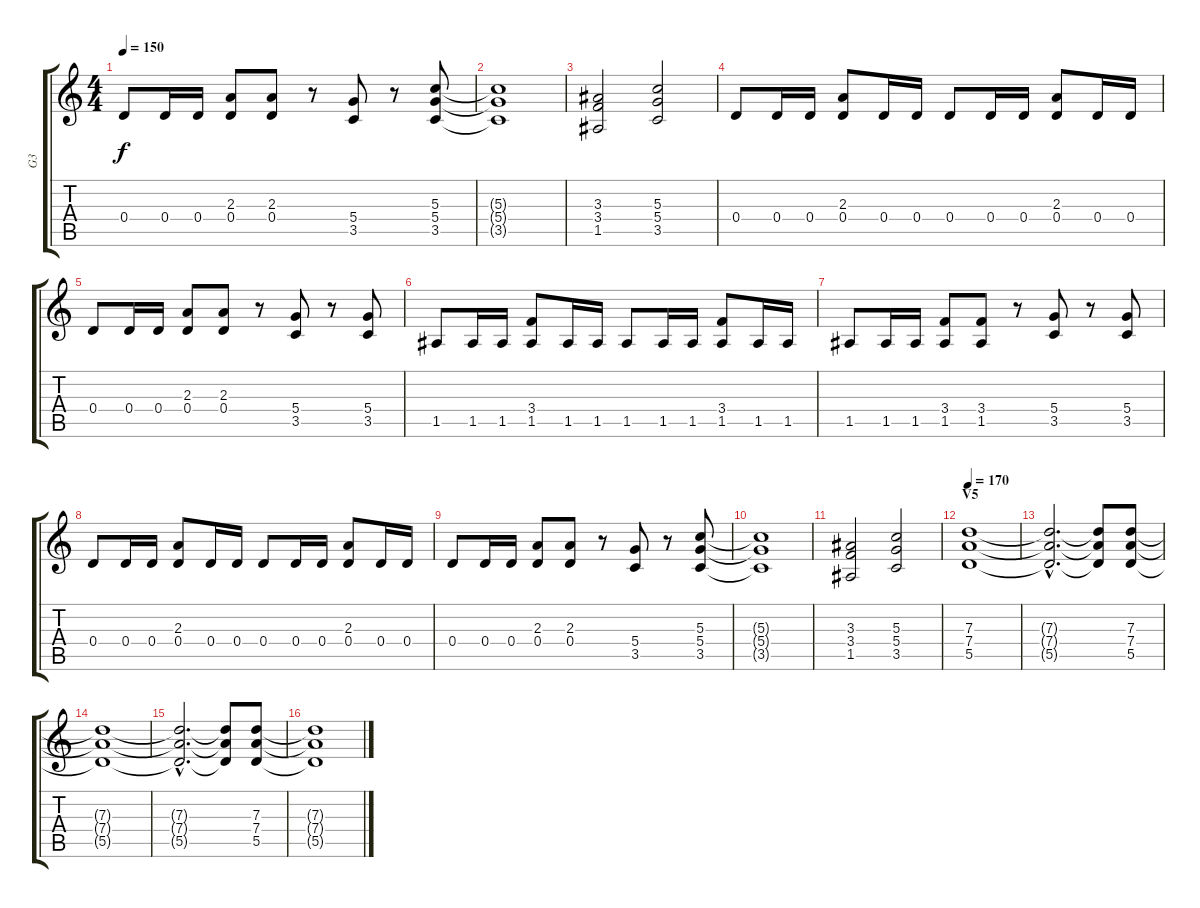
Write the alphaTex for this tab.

\track ("G3" "G3") {instrument overdrivenguitar}
\staff {score tabs}
\tuning (E4 B3 G3 D3 A2 E2) {hide}
\ts (4 4)
\tempo 150
\clef g2
\ks c
0.4.8{dy f} 0.4.16 0.4.16 (2.3 0.4).8 (2.3 0.4).8 r.8 (5.4 3.5).8 r.8 (5.3 5.4 3.5).8 |
(5.3{t} 5.4{t} 3.5{t}).1 |
(3.3 3.4 1.5).2 (5.3 5.4 3.5).2 |
\section ("" "")
0.4.8 0.4.16 0.4.16 (2.3 0.4).8 0.4.16 0.4.16 0.4.8 0.4.16 0.4.16 (2.3 0.4).8 0.4.16 0.4.16 |
0.4.8 0.4.16 0.4.16 (2.3 0.4).8 (2.3 0.4).8 r.8 (5.4 3.5).8 r.8 (5.4 3.5).8 |
1.5.8 1.5.16 1.5.16 (3.4 1.5).8 1.5.16 1.5.16 1.5.8 1.5.16 1.5.16 (3.4 1.5).8 1.5.16 1.5.16 |
1.5.8 1.5.16 1.5.16 (3.4 1.5).8 (3.4 1.5).8 r.8 (5.4 3.5).8 r.8 (5.4 3.5).8 |
0.4.8 0.4.16 0.4.16 (2.3 0.4).8 0.4.16 0.4.16 0.4.8 0.4.16 0.4.16 (2.3 0.4).8 0.4.16 0.4.16 |
0.4.8 0.4.16 0.4.16 (2.3 0.4).8 (2.3 0.4).8 r.8 (5.4 3.5).8 r.8 (5.3 5.4 3.5).8 |
(5.3{t} 5.4{t} 3.5{t}).1 |
(3.3 3.4 1.5).2 (5.3 5.4 3.5).2 |
\section ("" "V5")
\tempo 170
(7.3 7.4 5.5).1 |
(7.3{hac t} 7.4{hac t} 5.5{hac t}).2{d} (7.3{t} 7.4{t} 5.5{t}).8 (7.3 7.4 5.5).8 |
(7.3{t} 7.4{t} 5.5{t}).1 |
(7.3{hac t} 7.4{hac t} 5.5{hac t}).2{d} (7.3{t} 7.4{t} 5.5{t}).8 (7.3 7.4 5.5).8 |
(7.3{t} 7.4{t} 5.5{t}).1
